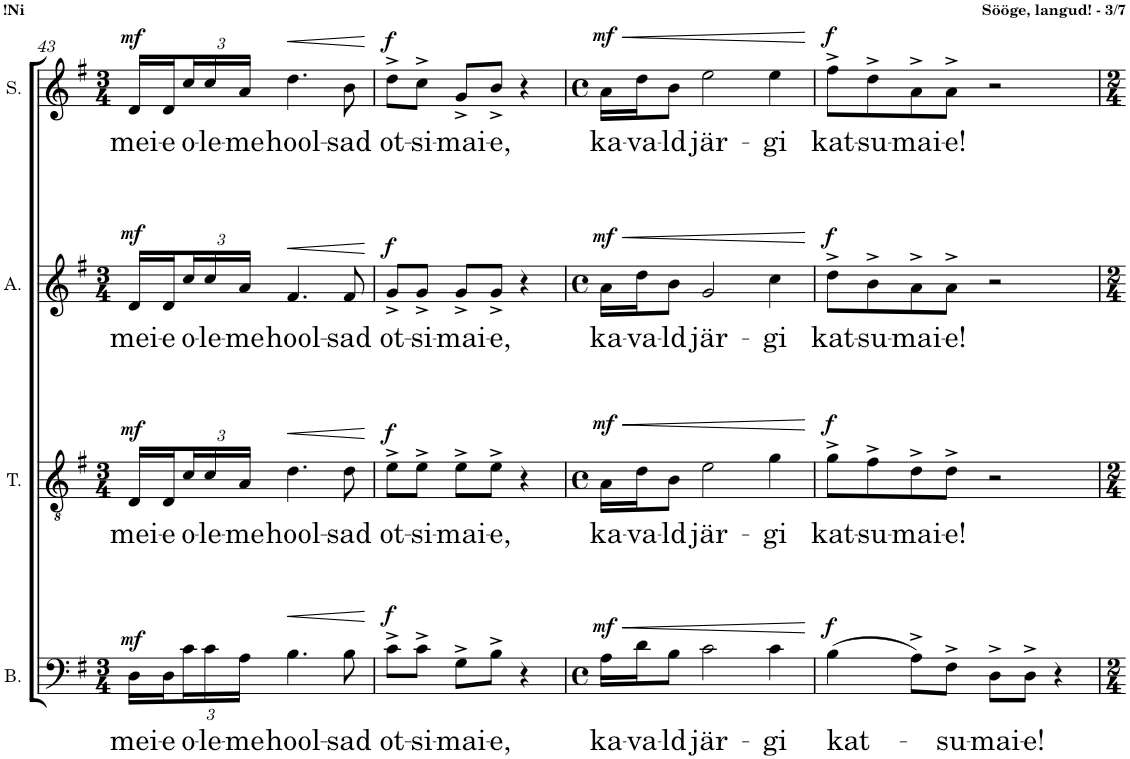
**kern	**text	**dynam	**kern	**text	**dynam	**kern	**text	**dynam	**kern	**text	**dynam
*part4	*part4	*part4	*part3	*part3	*part3	*part2	*part2	*part2	*part1	*part1	*part1
*staff4	*staff4	*staff4	*staff3	*staff3	*staff3	*staff2	*staff2	*staff2	*staff1	*staff1	*staff1
*I"Bass	*	*	*I"Tenor	*	*	*I"Alto	*	*	*I"Soprano	*	*
*I'B.	*	*	*I'T.	*	*	*I'A.	*	*	*I'S.	*	*
!!LO:PB:g=z
*clefF4	*	*	*clefGv2	*	*	*clefG2	*	*	*clefG2	*	*
*k[f#]	*	*	*k[f#]	*	*	*k[f#]	*	*	*k[f#]	*	*
*M3/4	*	*	*M3/4	*	*	*M3/4	*	*	*M3/4	*	*
=43	=43	=43	=43	=43	=43	=43	=43	=43	=43	=43	=43
!	!LO:LY:b	!LO:DY:a	!	!LO:LY:b	!LO:DY:a	!	!LO:LY:b	!LO:DY:a	!	!LO:LY:b	!LO:DY:a
16D\LL	mei-	mf	16D/LL	mei-	mf	16d/LL	mei-	mf	16d/LL	mei-	mf
!	!LO:LY:b	!	!	!LO:LY:b	!	!	!LO:LY:b	!	!	!LO:LY:b	!
16D\	-e	.	16D/	-e	.	16d/	-e	.	16d/	-e	.
*Xbrackettup	*	*	*	*	*	*	*	*	*	*	*
!	!LO:LY:b	!	!	!	!	!	!	!	!	!	!
*	*	*	*Xbrackettup	*	*	*	*	*	*	*	*
!	!	!	!	!LO:LY:b	!	!	!	!	!	!	!
*	*	*	*	*	*	*Xbrackettup	*	*	*	*	*
!	!	!	!	!	!	!	!LO:LY:b	!	!	!	!
*	*	*	*	*	*	*	*	*	*Xbrackettup	*	*
!	!	!	!	!	!	!	!	!	!	!LO:LY:b	!
24c\	o-	.	24c/	o-	.	24cc/	o-	.	24cc/	o-	.
!	!LO:LY:b	!	!	!LO:LY:b	!	!	!LO:LY:b	!	!	!LO:LY:b	!
24c\	-le-	.	24c/	-le-	.	24cc/	-le-	.	24cc/	-le-	.
!	!LO:LY:b	!	!	!LO:LY:b	!	!	!LO:LY:b	!	!	!LO:LY:b	!
24A\JJ	-me	.	24A/JJ	-me	.	24a/JJ	-me	.	24a/JJ	-me	.
!	!LO:LY:b	!LO:HP:b	!	!LO:LY:b	!LO:HP:b	!	!LO:LY:b	!LO:HP:b	!	!LO:LY:b	!LO:HP:b
4.B\	hool-	<	4.d\	hool-	<	4.f#/	hool-	<	4.dd\	hool-	<
!	!LO:LY:b	!	!	!LO:LY:b	!	!	!LO:LY:b	!	!	!LO:LY:b	!
8B\	-sad	.	8d\	-sad	.	8f#/	-sad	.	8b\	-sad	.
.	.	[	.	.	[	.	.	[	.	.	[
=44	=44	=44	=44	=44	=44	=44	=44	=44	=44	=44	=44
!	!LO:LY:b	!LO:DY:a	!	!LO:LY:b	!LO:DY:a	!	!LO:LY:b	!LO:DY:a	!	!LO:LY:b	!LO:DY:a
8c^\L	ot-	f	8e^\L	ot-	f	8g^/L	ot-	f	8dd^\L	ot-	f
!	!LO:LY:b	!	!	!LO:LY:b	!	!	!LO:LY:b	!	!	!LO:LY:b	!
8c^\J	-si-	.	8e^\J	-si-	.	8g^/J	-si-	.	8cc^\J	-si-	.
!	!LO:LY:b	!	!	!LO:LY:b	!	!	!LO:LY:b	!	!	!LO:LY:b	!
8G^\L	-mai-	.	8e^\L	-mai-	.	8g^/L	-mai-	.	8g^/L	-mai-	.
!	!LO:LY:b	!	!	!LO:LY:b	!	!	!LO:LY:b	!	!	!LO:LY:b	!
8B^\J	-e,	.	8e^\J	-e,	.	8g^/J	-e,	.	8b^/J	-e,	.
4r	.	.	4r	.	.	4r	.	.	4r	.	.
=45	=45	=45	=45	=45	=45	=45	=45	=45	=45	=45	=45
*M4/4	*	*	*M4/4	*	*	*M4/4	*	*	*M4/4	*	*
*met(c)	*	*	*met(c)	*	*	*met(c)	*	*	*met(c)	*	*
!	!LO:LY:b	!LO:HP:b	!	!LO:LY:b	!LO:HP:b	!	!LO:LY:b	!LO:HP:b	!	!LO:LY:b	!LO:HP:b
!	!	!LO:DY:n=1:a	!	!	!LO:DY:n=1:a	!	!	!LO:DY:n=1:a	!	!	!LO:DY:n=1:a
16A\LL	ka-	< mf	16A\LL	ka-	< mf	16a\LL	ka-	< mf	16a\LL	ka-	< mf
!	!LO:LY:b	!	!	!LO:LY:b	!	!	!LO:LY:b	!	!	!LO:LY:b	!
16d\J	-va-	.	16d\J	-va-	.	16dd\J	-va-	.	16dd\J	-va-	.
!	!LO:LY:b	!	!	!LO:LY:b	!	!	!LO:LY:b	!	!	!LO:LY:b	!
8B\J	-ld	.	8B\J	-ld	.	8b\J	-ld	.	8b\J	-ld	.
!	!LO:LY:b	!	!	!LO:LY:b	!	!	!LO:LY:b	!	!	!LO:LY:b	!
2c\	jär-	.	2e\	jär-	.	2g/	jär-	.	2ee\	jär-	.
!	!LO:LY:b	!	!	!LO:LY:b	!	!	!LO:LY:b	!	!	!LO:LY:b	!
4c\	-gi	.	4g\	-gi	.	4cc\	-gi	.	4ee\	-gi	.
.	.	[	.	.	[	.	.	[	.	.	[
=46	=46	=46	=46	=46	=46	=46	=46	=46	=46	=46	=46
!	!LO:LY:b	!LO:DY:a	!	!LO:LY:b	!LO:DY:a	!	!LO:LY:b	!LO:DY:a	!	!LO:LY:b	!LO:DY:a
(4B\	kat-	f	8g^\L	kat-	f	8dd^\L	kat-	f	8ff#^\L	kat-	f
!	!	!	!	!LO:LY:b	!	!	!LO:LY:b	!	!	!LO:LY:b	!
.	.	.	8f#^\	-su-	.	8b^\	-su-	.	8dd^\	-su-	.
!	!	!	!	!LO:LY:b	!	!	!LO:LY:b	!	!	!LO:LY:b	!
8A^\L)	.	.	8d^\	-mai-	.	8a^\	-mai-	.	8a^\	-mai-	.
!	!LO:LY:b	!	!	!LO:LY:b	!	!	!LO:LY:b	!	!	!LO:LY:b	!
8F#^\J	-su-	.	8d^\J	-e!	.	8a^\J	-e!	.	8a^\J	-e!	.
!	!LO:LY:b	!	!	!	!	!	!	!	!	!	!
8D^\L	-mai-	.	2r	.	.	2r	.	.	2r	.	.
!	!LO:LY:b	!	!	!	!	!	!	!	!	!	!
8D^\J	-e!	.	.	.	.	.	.	.	.	.	.
4r	.	.	.	.	.	.	.	.	.	.	.
=	=	=	=	=	=	=	=	=	=	=	=
*-	*-	*-	*-	*-	*-	*-	*-	*-	*-	*-	*-
